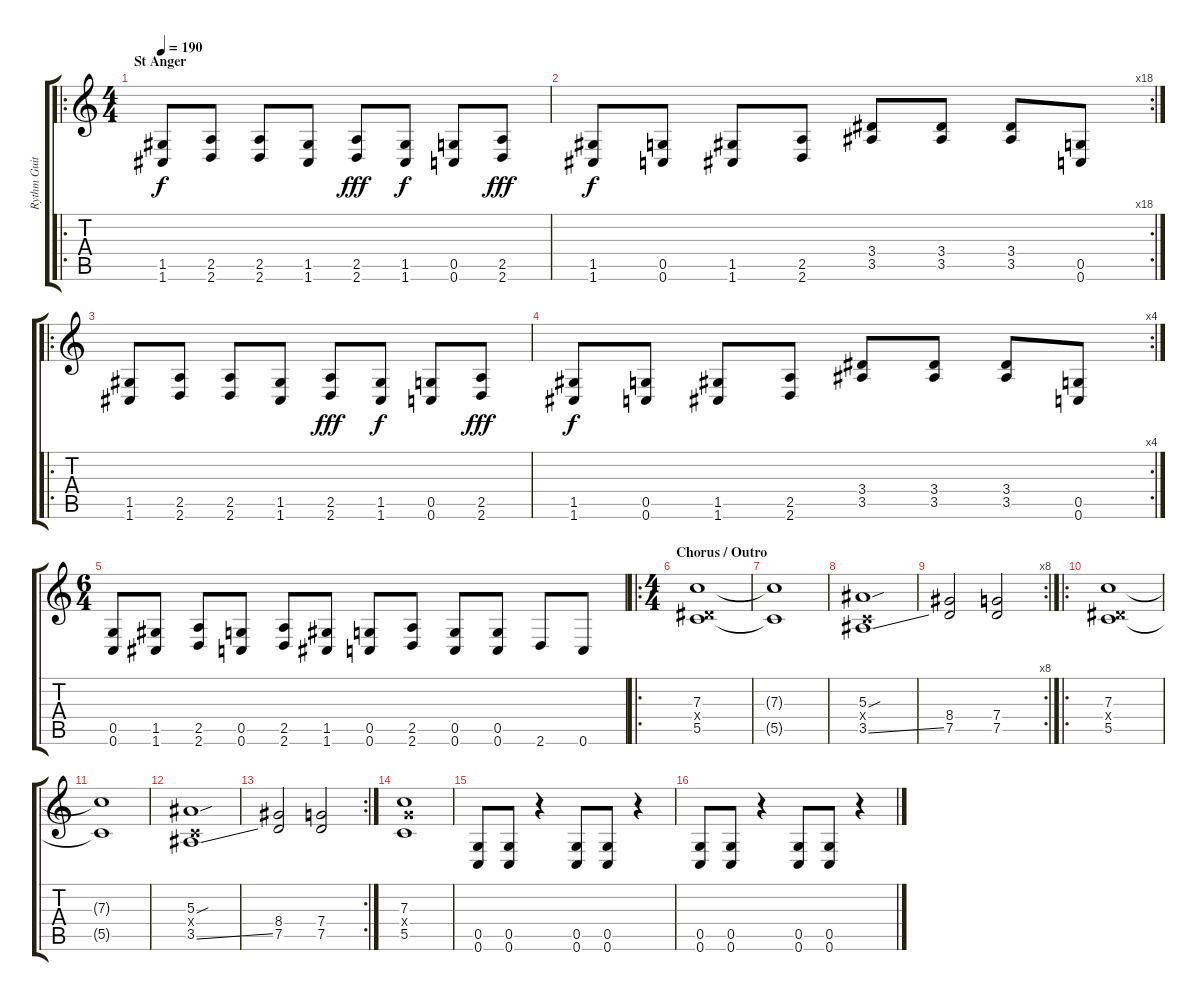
\track ("Rythm Guitar II" "Rythm Guit") {instrument distortionguitar}
\staff {score tabs}
\tuning (D4 A3 F3 C3 G2 C2) {hide}
\ro
\ts (4 4)
\section ("" "St Anger")
\tempo 190
\clef g2
\ks c
(1.5 1.6).8{dy f} (2.5 2.6).8 (2.5 2.6).8 (1.5 1.6).8 (2.5 2.6).8{dy fff} (1.5 1.6).8{dy f} (0.5 0.6).8 (2.5 2.6).8{dy fff} |
\rc 18
(1.5 1.6).8{dy f} (0.5 0.6).8 (1.5 1.6).8 (2.5 2.6).8 (3.4 3.5).8 (3.4 3.5).8 (3.4 3.5).8 (0.5 0.6).8 |
\ro
(1.5 1.6).8 (2.5 2.6).8 (2.5 2.6).8 (1.5 1.6).8 (2.5 2.6).8{dy fff} (1.5 1.6).8{dy f} (0.5 0.6).8 (2.5 2.6).8{dy fff} |
\rc 4
(1.5 1.6).8{dy f} (0.5 0.6).8 (1.5 1.6).8 (2.5 2.6).8 (3.4 3.5).8 (3.4 3.5).8 (3.4 3.5).8 (0.5 0.6).8 |
\ts (6 4)
(0.5 0.6).8 (1.5 1.6).8 (2.5 2.6).8 (0.5 0.6).8 (2.5 2.6).8 (1.5 1.6).8 (0.5 0.6).8 (2.5 2.6).8 (0.5 0.6).8 (0.5 0.6).8 2.6.8 0.6.8 |
\ro
\ts (4 4)
\section ("" "Chorus / Outro")
(7.3 3.4{x} 5.5).1 |
(7.3{t} 5.5{t}).1 |
(5.3{sou} 0.4{x} 3.5{ss}).1 |
\rc 8
(8.4 7.5).2 (7.4 7.5).2 |
\ro
(7.3 3.4{x} 5.5).1 |
(7.3{t} 5.5{t}).1 |
(5.3{sou} 0.4{x} 3.5{ss}).1 |
\rc 2
(8.4 7.5).2 (7.4 7.5).2 |
(7.3 7.4{x} 5.5).1 |
(0.5 0.6).8 (0.5 0.6).8 r.4 (0.5 0.6).8 (0.5 0.6).8 r.4 |
(0.5 0.6).8 (0.5 0.6).8 r.4 (0.5 0.6).8 (0.5 0.6).8 r.4
